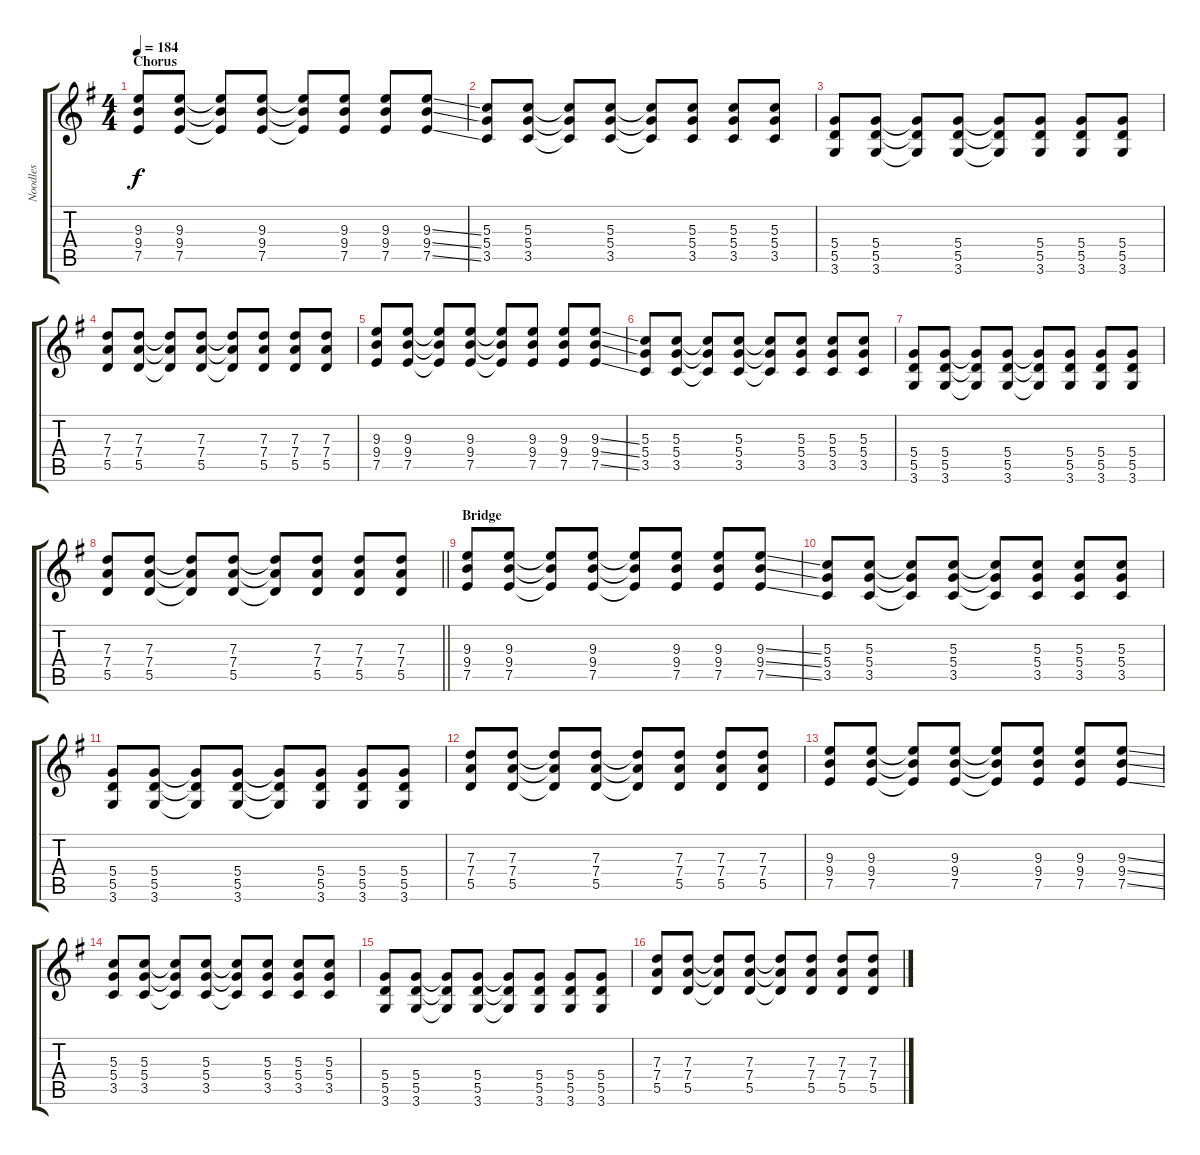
\track ("Noodles" "Noodles") {instrument overdrivenguitar}
\staff {score tabs}
\tuning (E4 B3 G3 D3 A2 E2) {hide}
\ts (4 4)
\section ("" "Chorus")
\tempo 184
\clef g2
\ks eminor
(9.3 9.4 7.5).8{dy f} (9.3 9.4 7.5).8 (9.3{t} 9.4{t} 7.5{t}).8 (9.3 9.4 7.5).8 (9.3{t} 9.4{t} 7.5{t}).8 (9.3 9.4 7.5).8 (9.3 9.4 7.5).8 (9.3{ss} 9.4{ss} 7.5{ss}).8 |
(5.3 5.4 3.5).8 (5.3 5.4 3.5).8 (5.3{t} 5.4{t} 3.5{t}).8 (5.3 5.4 3.5).8 (5.3{t} 5.4{t} 3.5{t}).8 (5.3 5.4 3.5).8 (5.3 5.4 3.5).8 (5.3 5.4 3.5).8 |
(5.4 5.5 3.6).8 (5.4 5.5 3.6).8 (5.4{t} 5.5{t} 3.6{t}).8 (5.4 5.5 3.6).8 (5.4{t} 5.5{t} 3.6{t}).8 (5.4 5.5 3.6).8 (5.4 5.5 3.6).8 (5.4 5.5 3.6).8 |
(7.3 7.4 5.5).8 (7.3 7.4 5.5).8 (7.3{t} 7.4{t} 5.5{t}).8 (7.3 7.4 5.5).8 (7.3{t} 7.4{t} 5.5{t}).8 (7.3 7.4 5.5).8 (7.3 7.4 5.5).8 (7.3 7.4 5.5).8 |
(9.3 9.4 7.5).8 (9.3 9.4 7.5).8 (9.3{t} 9.4{t} 7.5{t}).8 (9.3 9.4 7.5).8 (9.3{t} 9.4{t} 7.5{t}).8 (9.3 9.4 7.5).8 (9.3 9.4 7.5).8 (9.3{ss} 9.4{ss} 7.5{ss}).8 |
(5.3 5.4 3.5).8 (5.3 5.4 3.5).8 (5.3{t} 5.4{t} 3.5{t}).8 (5.3 5.4 3.5).8 (5.3{t} 5.4{t} 3.5{t}).8 (5.3 5.4 3.5).8 (5.3 5.4 3.5).8 (5.3 5.4 3.5).8 |
(5.4 5.5 3.6).8 (5.4 5.5 3.6).8 (5.4{t} 5.5{t} 3.6{t}).8 (5.4 5.5 3.6).8 (5.4{t} 5.5{t} 3.6{t}).8 (5.4 5.5 3.6).8 (5.4 5.5 3.6).8 (5.4 5.5 3.6).8 |
\barLineRight lightlight
(7.3 7.4 5.5).8 (7.3 7.4 5.5).8 (7.3{t} 7.4{t} 5.5{t}).8 (7.3 7.4 5.5).8 (7.3{t} 7.4{t} 5.5{t}).8 (7.3 7.4 5.5).8 (7.3 7.4 5.5).8 (7.3 7.4 5.5).8 |
\section ("" "Bridge")
(9.3 9.4 7.5).8 (9.3 9.4 7.5).8 (9.3{t} 9.4{t} 7.5{t}).8 (9.3 9.4 7.5).8 (9.3{t} 9.4{t} 7.5{t}).8 (9.3 9.4 7.5).8 (9.3 9.4 7.5).8 (9.3{ss} 9.4{ss} 7.5{ss}).8 |
(5.3 5.4 3.5).8 (5.3 5.4 3.5).8 (5.3{t} 5.4{t} 3.5{t}).8 (5.3 5.4 3.5).8 (5.3{t} 5.4{t} 3.5{t}).8 (5.3 5.4 3.5).8 (5.3 5.4 3.5).8 (5.3 5.4 3.5).8 |
(5.4 5.5 3.6).8 (5.4 5.5 3.6).8 (5.4{t} 5.5{t} 3.6{t}).8 (5.4 5.5 3.6).8 (5.4{t} 5.5{t} 3.6{t}).8 (5.4 5.5 3.6).8 (5.4 5.5 3.6).8 (5.4 5.5 3.6).8 |
(7.3 7.4 5.5).8 (7.3 7.4 5.5).8 (7.3{t} 7.4{t} 5.5{t}).8 (7.3 7.4 5.5).8 (7.3{t} 7.4{t} 5.5{t}).8 (7.3 7.4 5.5).8 (7.3 7.4 5.5).8 (7.3 7.4 5.5).8 |
(9.3 9.4 7.5).8 (9.3 9.4 7.5).8 (9.3{t} 9.4{t} 7.5{t}).8 (9.3 9.4 7.5).8 (9.3{t} 9.4{t} 7.5{t}).8 (9.3 9.4 7.5).8 (9.3 9.4 7.5).8 (9.3{ss} 9.4{ss} 7.5{ss}).8 |
(5.3 5.4 3.5).8 (5.3 5.4 3.5).8 (5.3{t} 5.4{t} 3.5{t}).8 (5.3 5.4 3.5).8 (5.3{t} 5.4{t} 3.5{t}).8 (5.3 5.4 3.5).8 (5.3 5.4 3.5).8 (5.3 5.4 3.5).8 |
(5.4 5.5 3.6).8 (5.4 5.5 3.6).8 (5.4{t} 5.5{t} 3.6{t}).8 (5.4 5.5 3.6).8 (5.4{t} 5.5{t} 3.6{t}).8 (5.4 5.5 3.6).8 (5.4 5.5 3.6).8 (5.4 5.5 3.6).8 |
(7.3 7.4 5.5).8 (7.3 7.4 5.5).8 (7.3{t} 7.4{t} 5.5{t}).8 (7.3 7.4 5.5).8 (7.3{t} 7.4{t} 5.5{t}).8 (7.3 7.4 5.5).8 (7.3 7.4 5.5).8 (7.3 7.4 5.5).8
